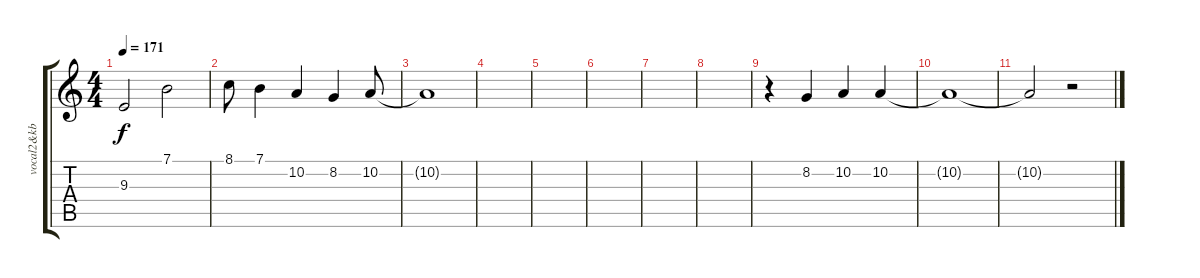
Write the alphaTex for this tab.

\track ("vocal2&kb" "vocal2&kb") {instrument harmonica}
\staff {score tabs}
\tuning (E4 B3 G3 D3 A2 E2) {hide}
\ts (4 4)
\tempo 171
\clef g2
\ks c
9.3.2{dy f} 7.1.2 |
8.1.8 7.1.4 10.2.4 8.2.4 10.2.8 |
10.2{t}.1 |
|
|
|
|
|
r.4 8.2.4 10.2.4 10.2.4 |
10.2{t}.1 |
10.2{t}.2 r.2
